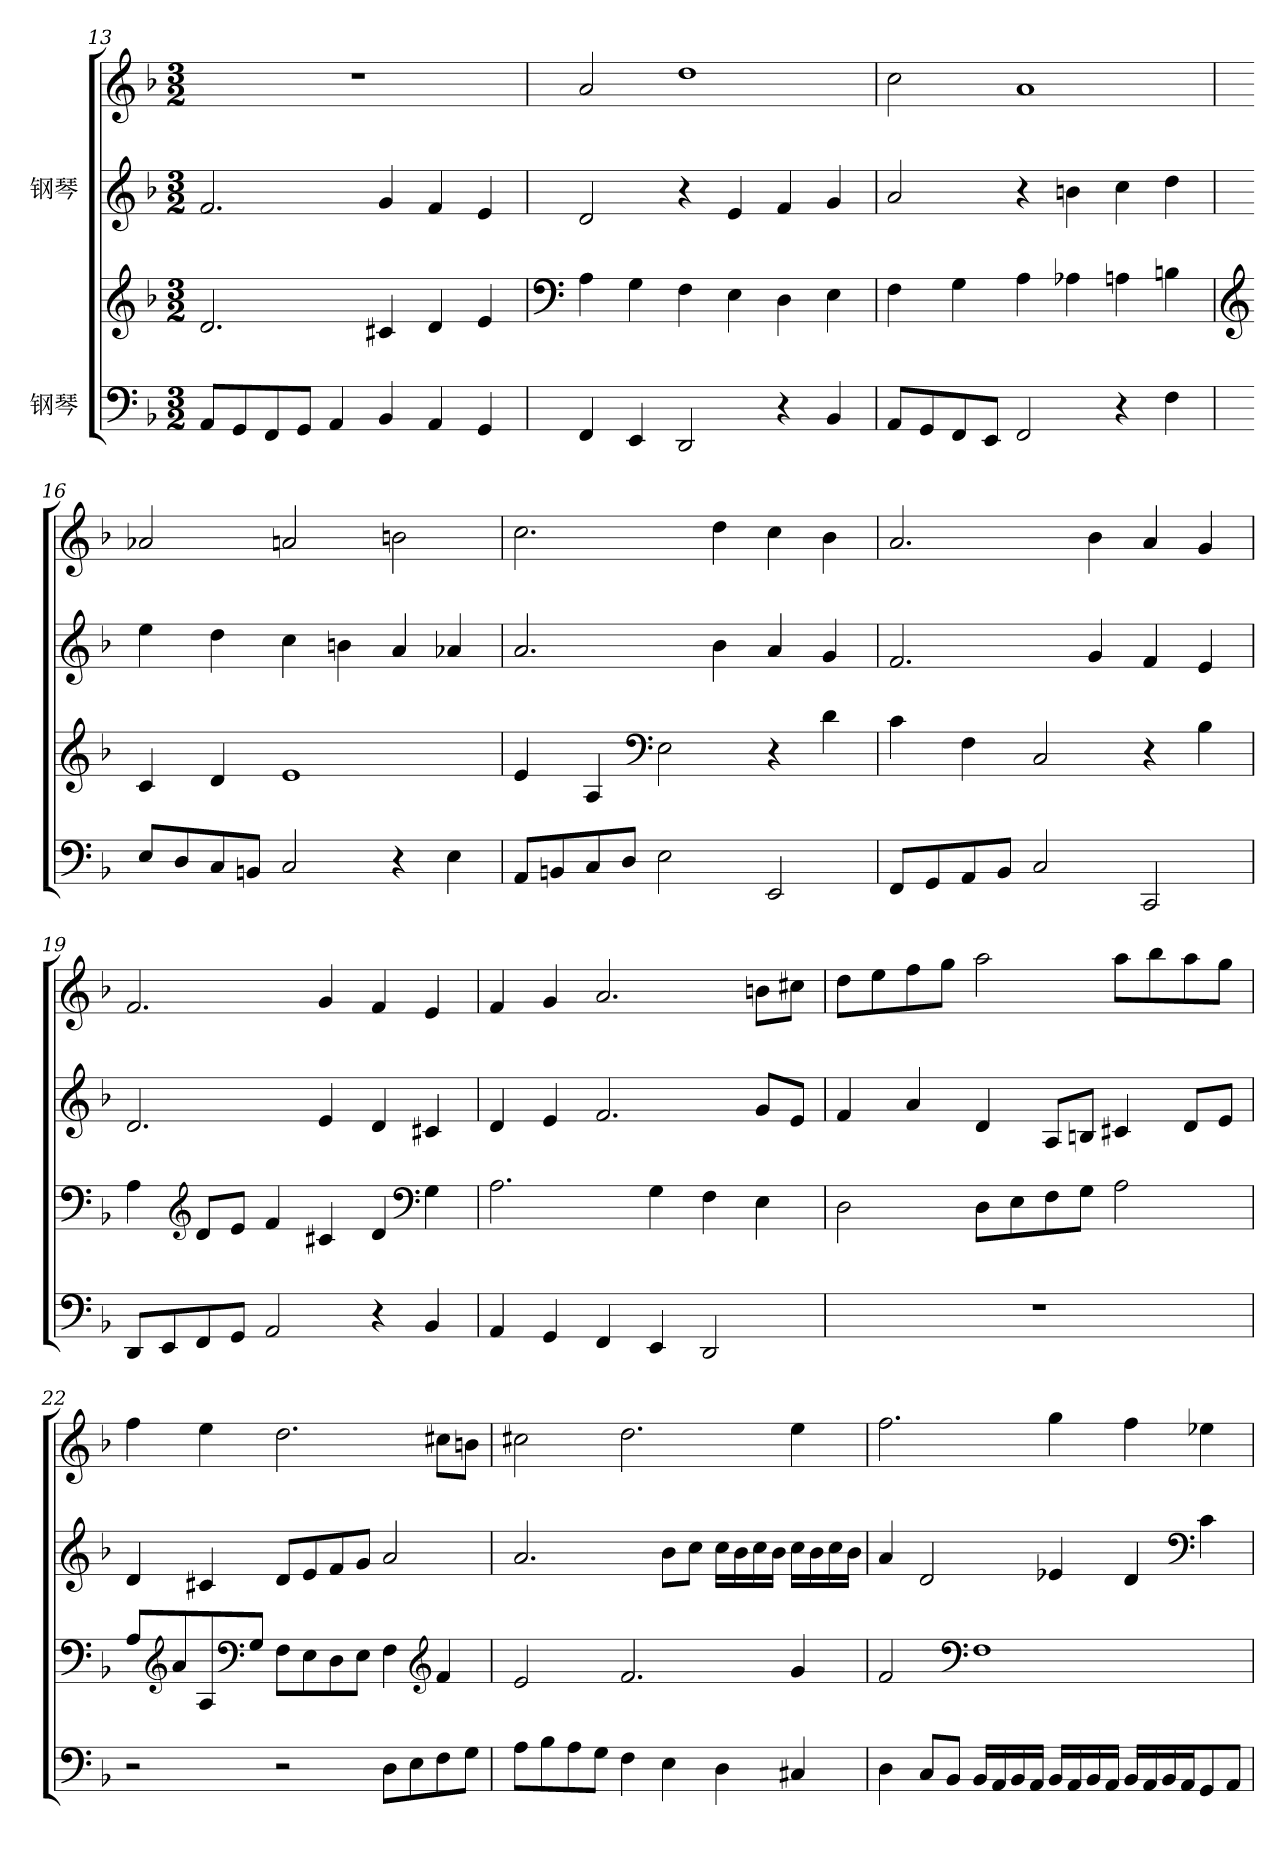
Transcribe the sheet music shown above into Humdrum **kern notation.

**kern	**kern	**kern	**kern
*part2	*part2	*part1	*part1
*staff4	*staff3	*staff2	*staff1
*I"钢琴	*	*I"钢琴	*
!!LO:PB:g=z
*clefF4	*clefG2	*clefG2	*clefG2
*k[b-]	*k[b-]	*k[b-]	*k[b-]
*M3/2	*M3/2	*M3/2	*M3/2
=13	=13	=13	=13
8AA/L	2.d/	2.f/	1.r
8GG/	.	.	.
8FF/	.	.	.
8GG/J	.	.	.
4AA/	.	.	.
4BB-/	4c#X/	4g/	.
4AA/	4d/	4f/	.
4GG/	4e/	4e/	.
=14	=14	=14	=14
*	*clefF4	*	*
4FF/	4A\	2d/	2a/
4EE/	4G\	.	.
2DD/	4F\	4r	1dd
.	4E\	4e/	.
4r	4D\	4f/	.
4BB-/	4E\	4g/	.
=15	=15	=15	=15
8AA/L	4F\	2a/	2cc\
8GG/	.	.	.
8FF/	4G\	.	.
8EE/J	.	.	.
2FF/	4A\	4r	1a
.	4A-X\	4bn\	.
4r	4An\	4cc\	.
4F\	4Bn\	4dd\	.
=16	=16	=16	=16
*	*clefG2	*	*
8E/L	4c/	4ee\	2a-X/
8D/	.	.	.
8C/	4d/	4dd\	.
8BBn/J	.	.	.
2C/	1e	4cc\	2an/
.	.	4bn\	.
4r	.	4a/	2bn\
4E\	.	4a-X/	.
!!LO:LB:g=z
=17	=17	=17	=17
8AA/L	4e/	2.a/	2.cc\
8BBn/	.	.	.
8C/	4A/	.	.
8D/J	.	.	.
*	*clefF4	*	*
2E\	2E\	.	.
.	.	4b-\	4dd\
2EE/	4r	4a/	4cc\
.	4d\	4g/	4b-\
=18	=18	=18	=18
8FF/L	4c\	2.f/	2.a/
8GG/	.	.	.
8AA/	4F\	.	.
8BB-/J	.	.	.
2C/	2C/	.	.
.	.	4g/	4b-\
2CC/	4r	4f/	4a/
.	4B-\	4e/	4g/
=19	=19	=19	=19
8DD/L	4A\	2.d/	2.f/
8EE/	.	.	.
*	*clefG2	*	*
8FF/	8d/L	.	.
8GG/J	8e/J	.	.
2AA/	4f/	.	.
.	4c#X/	4e/	4g/
4r	4d/	4d/	4f/
*	*clefF4	*	*
4BB-/	4G\	4c#X/	4e/
=20	=20	=20	=20
4AA/	2.A\	4d/	4f/
4GG/	.	4e/	4g/
4FF/	.	2.f/	2.a/
4EE/	4G\	.	.
2DD/	4F\	.	.
.	4E\	8g/L	8bn\L
.	.	8e/J	8cc#X\J
!!LO:LB:g=z
=21	=21	=21	=21
1.r	2D\	4f/	8dd\L
.	.	.	8ee\
.	.	4a/	8ff\
.	.	.	8gg\J
.	8D\L	4d/	2aa\
.	8E\	.	.
.	8F\	8A/L	.
.	8G\J	8Bn/J	.
.	2A\	4c#X/	8aa\L
.	.	.	8bb-\
.	.	8d/L	8aa\
.	.	8e/J	8gg\J
=22	=22	=22	=22
2r	8A/L	4d/	4ff\
*	*clefG2	*	*
.	8a/	.	.
.	8A/	4c#X/	4ee\
*	*clefF4	*	*
.	8G/J	.	.
2r	8F\L	8d/L	2.dd\
.	8E\	8e/	.
.	8D\	8f/	.
.	8E\J	8g/J	.
8D\L	4F\	2a/	.
8E\	.	.	.
*	*clefG2	*	*
8F\	4f/	.	8cc#X\L
8G\J	.	.	8bn\J
!!LO:PB:g=z
=23	=23	=23	=23
8A\L	2e/	2.a/	2cc#X\
8B-\	.	.	.
8A\	.	.	.
8G\J	.	.	.
4F\	2.f/	.	2.dd\
4E\	.	8b-\L	.
.	.	8cc\J	.
4D\	.	16cc\LL	.
.	.	16b-\	.
.	.	16cc\	.
.	.	16b-\JJ	.
4C#X/	4g/	16cc\LL	4ee\
.	.	16b-\	.
.	.	16cc\	.
.	.	16b-\JJ	.
=24	=24	=24	=24
4D\	2f/	4a/	2.ff\
8C/L	.	2d/	.
8BB-/J	.	.	.
*	*clefF4	*	*
16BB-/LL	1F	.	.
16AA/	.	.	.
16BB-/	.	.	.
16AA/JJ	.	.	.
16BB-/LL	.	4e-X/	4gg\
16AA/	.	.	.
16BB-/	.	.	.
16AA/JJ	.	.	.
16BB-/LL	.	4d/	4ff\
16AA/	.	.	.
16BB-/	.	.	.
16AA/J	.	.	.
*	*	*clefF4	*
8GG/	.	4c\	4ee-X\
8AA/J	.	.	.
=	=	=	=
*-	*-	*-	*-
